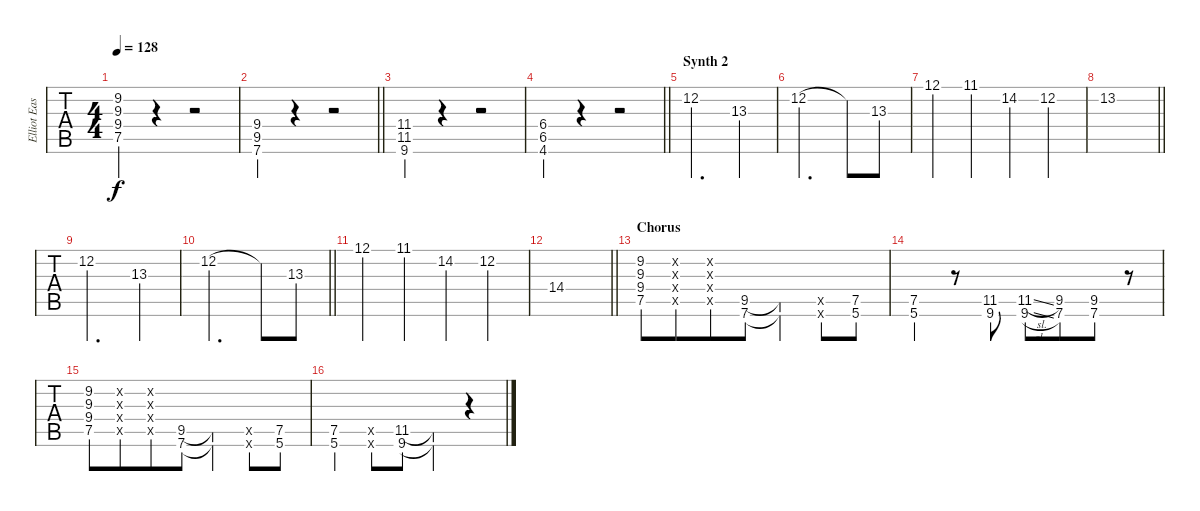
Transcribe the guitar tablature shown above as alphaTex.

\track ("Elliot Easton - Lead Guitar" "Elliot Eas") {instrument overdrivenguitar}
\staff {tabs}
\tuning (E4 B3 G3 D3 A2 E2) {hide}
\ts (4 4)
\tempo 128
\clef g2
\ks c
(9.2 9.3 9.4 7.5).4{dy f} r.4 r.2 |
\barLineRight lightlight
(9.4 9.5 7.6).4 r.4 r.2 |
(11.4 11.5 9.6).4 r.4 r.2 |
\barLineRight lightlight
(6.4 6.5 4.6).4 r.4 r.2 |
\section ("" "Synth 2")
12.2.2{d instrument lead2sawtooth} 13.3.4 |
12.2.2{d} 12.2{t}.8 13.3.8 |
12.1.4 11.1.4 14.2.4 12.2.4 |
\barLineRight lightlight
13.2.1 |
12.2.2{d} 13.3.4 |
\barLineRight lightlight
12.2.2{d} 12.2{t}.8 13.3.8 |
12.1.4 11.1.4 14.2.4 12.2.4 |
\barLineRight lightlight
14.4.1 |
\section ("" "Chorus")
(9.2 9.3 9.4 7.5).8{instrument overdrivenguitar} (0.2{x} 0.3{x} 0.4{x} 0.5{x}).8{beam merge} (0.2{x} 0.3{x} 0.4{x} 0.5{x}).8 (9.5 7.6).8 (9.5{t} 7.6{t}).4 (0.5{x} 0.6{x}).8 (7.5 5.6).8 |
(7.5 5.6).4 r.8 (11.5 9.6).8 (11.5{sl} 9.6{sl}).8 (9.5 7.6).8{beam merge} (9.5 7.6).8 r.8 |
(9.2 9.3 9.4 7.5).8 (0.2{x} 0.3{x} 0.4{x} 0.5{x}).8{beam merge} (0.2{x} 0.3{x} 0.4{x} 0.5{x}).8 (9.5 7.6).8 (9.5{t} 7.6{t}).4 (0.5{x} 0.6{x}).8 (7.5 5.6).8 |
(7.5 5.6).4 (0.5{x} 0.6{x}).8 (11.5 9.6).8 (11.5{t} 9.6{t}).4 r.4
